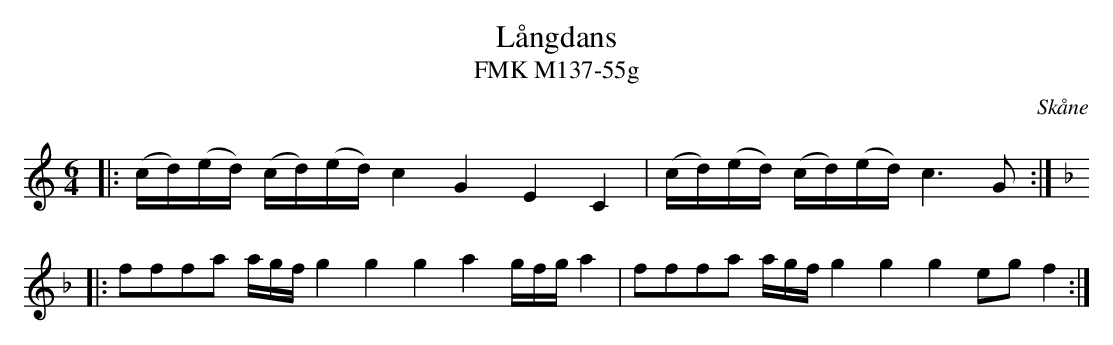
X:1
T:Långdans
T:FMK M137-55g
O:Skåne
M:6/4
L:1/16
K:C
|: (cd)(ed) (cd)(ed) c4 G4 E4 C4 |(cd)(ed) (cd)(ed) c4>G4 :|
|:[K:F] f2f2f2a2 agf g4 g4 g4 a4 gfg a4 | f2f2f2a2 agf g4 g4 g4 e2g2 f4  :|
